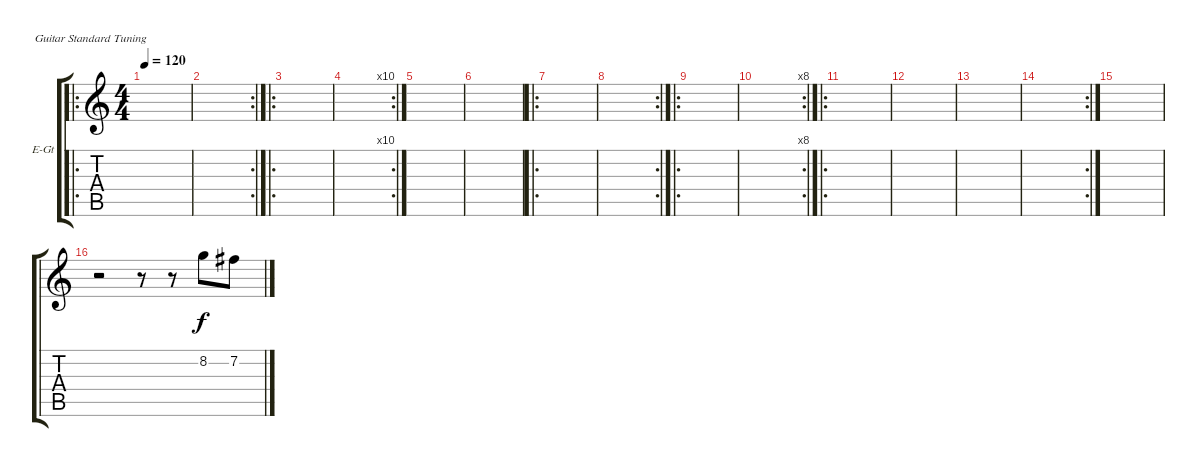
\defaultSystemsLayout 4
\bracketExtendMode groupsimilarinstruments
\firstSystemTrackNameOrientation horizontal
\otherSystemsTrackNameOrientation horizontal
\track ("Electric Guitar" "E-Gt") {instrument overdrivenguitar}
\staff {score tabs}
\tuning (E4 B3 G3 D3 A2 E2)
\ro
\ts (4 4)
\tempo 120
\clef g2
\scale
0.476015
\ks c
|
\rc 2
\scale
0.250923 |
\ro
\scale
0.273063 |
\rc 10
\scale
0.354167 |
\scale
0.322917 |
\scale
0.322917 |
\ro
\scale
0.342593 |
\rc 2
\scale
0.314815 |
\ro
\scale
0.342593 |
\rc 8
\scale
0.333333 |
\ro
\scale
0.362745 |
\scale
0.303922 |
\scale
0.322917 |
\rc 2
\scale
0.354167 |
\scale
0.322917 |
r.2 r.8 r.8 8.2.8 7.2.8
